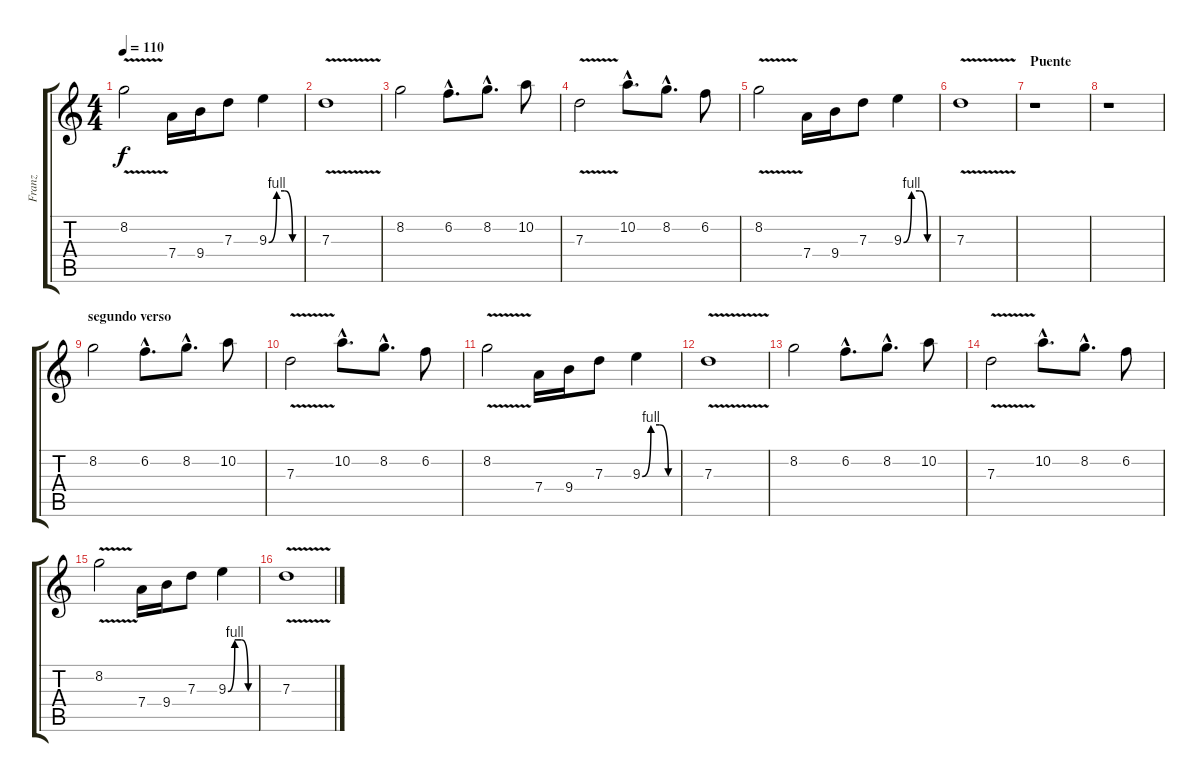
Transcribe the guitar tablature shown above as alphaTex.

\track ("Franz" "Franz") {instrument distortionguitar}
\staff {score tabs}
\tuning (E4 B3 G3 D3 A2 E2) {hide}
\ts (4 4)
\tempo 110
\clef g2
\ks c
8.2{v}.2{dy f} 7.4.16 9.4.16 7.3.8 9.3{be (custom 0 0 15 4 30 4 45 0 60 0)}.4 |
7.3{v}.1 |
8.2.2 6.2{hac}.8{d} 8.2{hac}.8{d} 10.2.8 |
7.3{v}.2 10.2{hac}.8{d} 8.2{hac}.8{d} 6.2.8 |
8.2{v}.2 7.4.16 9.4.16 7.3.8 9.3{be (custom 0 0 15 4 30 4 45 0 60 0)}.4 |
7.3{v}.1 |
\section ("" "Puente")
r.1 |
r.1 |
\section ("" "segundo verso")
8.2.2 6.2{hac}.8{d} 8.2{hac}.8{d} 10.2.8 |
7.3{v}.2 10.2{hac}.8{d} 8.2{hac}.8{d} 6.2.8 |
8.2{v}.2 7.4.16 9.4.16 7.3.8 9.3{be (custom 0 0 15 4 30 4 45 0 60 0)}.4 |
7.3{v}.1 |
8.2.2 6.2{hac}.8{d} 8.2{hac}.8{d} 10.2.8 |
7.3{v}.2 10.2{hac}.8{d} 8.2{hac}.8{d} 6.2.8 |
8.2{v}.2 7.4.16 9.4.16 7.3.8 9.3{be (custom 0 0 15 4 30 4 45 0 60 0)}.4 |
7.3{v}.1
